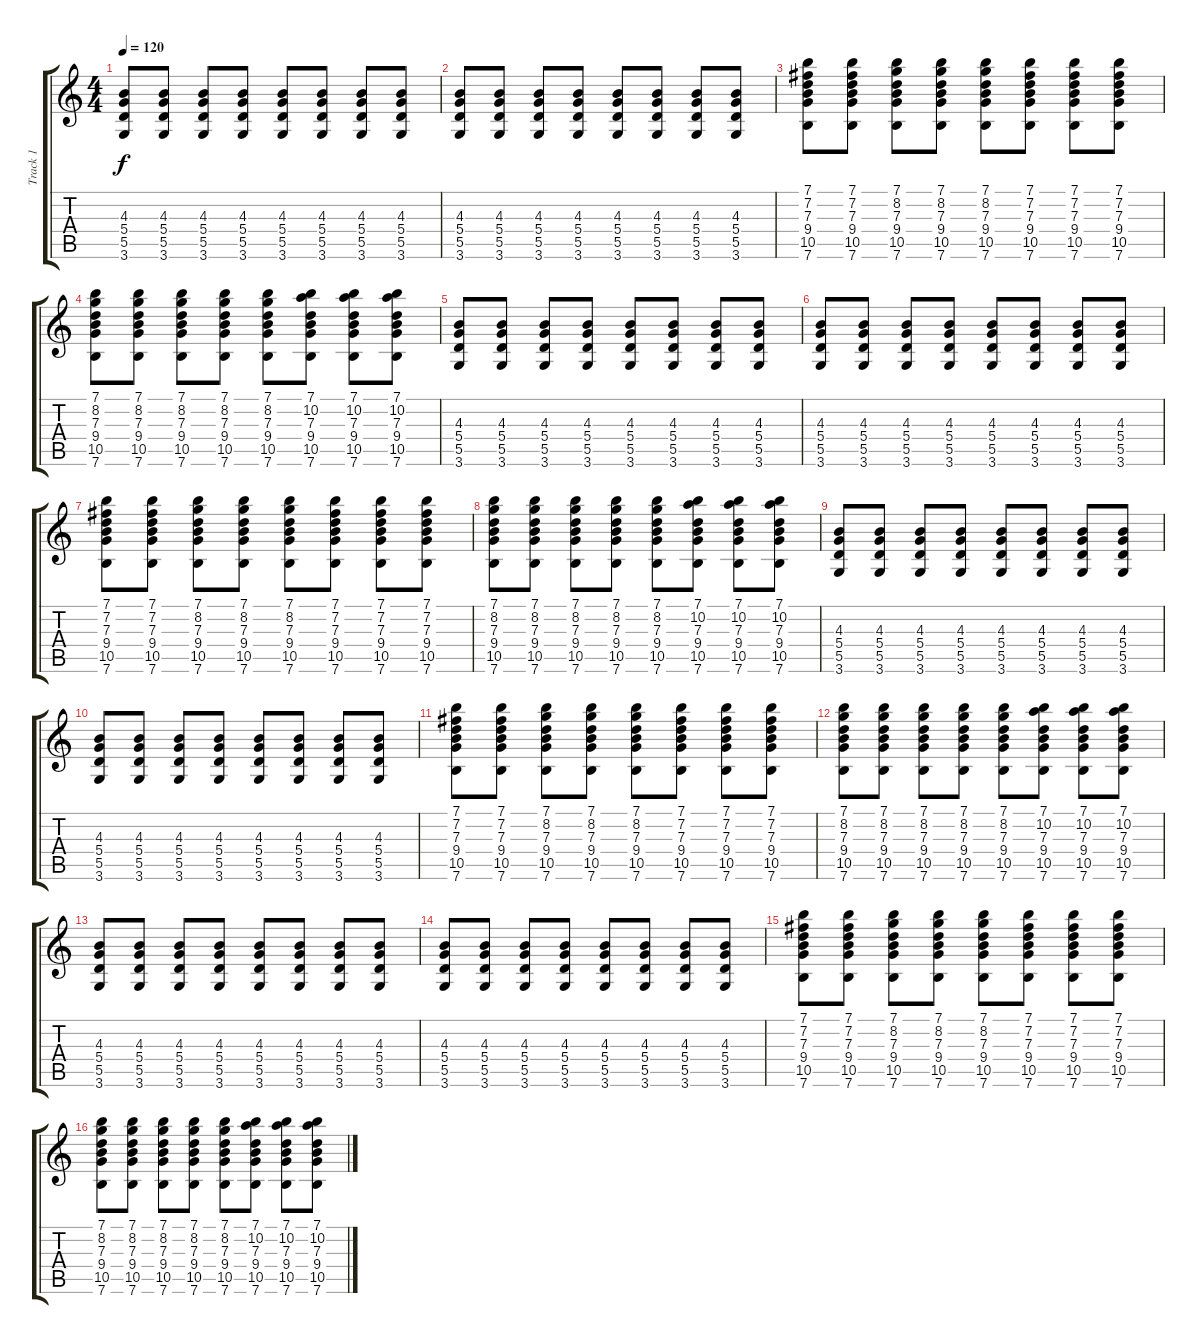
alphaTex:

\track ("Track 1" "Track 1") {instrument acousticguitarsteel}
\staff {score tabs}
\tuning (E4 B3 G3 D3 A2 E2) {hide}
\ts (4 4)
\tempo 120
\clef g2
\ks c
(4.3 5.4 5.5 3.6).8{dy f} (4.3 5.4 5.5 3.6).8 (4.3 5.4 5.5 3.6).8 (4.3 5.4 5.5 3.6).8 (4.3 5.4 5.5 3.6).8 (4.3 5.4 5.5 3.6).8 (4.3 5.4 5.5 3.6).8 (4.3 5.4 5.5 3.6).8 |
(4.3 5.4 5.5 3.6).8 (4.3 5.4 5.5 3.6).8 (4.3 5.4 5.5 3.6).8 (4.3 5.4 5.5 3.6).8 (4.3 5.4 5.5 3.6).8 (4.3 5.4 5.5 3.6).8 (4.3 5.4 5.5 3.6).8 (4.3 5.4 5.5 3.6).8 |
(7.1 7.2 7.3 9.4 10.5 7.6).8 (7.1 7.2 7.3 9.4 10.5 7.6).8 (7.1 8.2 7.3 9.4 10.5 7.6).8 (7.1 8.2 7.3 9.4 10.5 7.6).8 (7.1 8.2 7.3 9.4 10.5 7.6).8 (7.1 7.2 7.3 9.4 10.5 7.6).8 (7.1 7.2 7.3 9.4 10.5 7.6).8 (7.1 7.2 7.3 9.4 10.5 7.6).8 |
(7.1 8.2 7.3 9.4 10.5 7.6).8 (7.1 8.2 7.3 9.4 10.5 7.6).8 (7.1 8.2 7.3 9.4 10.5 7.6).8 (7.1 8.2 7.3 9.4 10.5 7.6).8 (7.1 8.2 7.3 9.4 10.5 7.6).8 (7.1 10.2 7.3 9.4 10.5 7.6).8 (7.1 10.2 7.3 9.4 10.5 7.6).8 (7.1 10.2 7.3 9.4 10.5 7.6).8 |
(4.3 5.4 5.5 3.6).8 (4.3 5.4 5.5 3.6).8 (4.3 5.4 5.5 3.6).8 (4.3 5.4 5.5 3.6).8 (4.3 5.4 5.5 3.6).8 (4.3 5.4 5.5 3.6).8 (4.3 5.4 5.5 3.6).8 (4.3 5.4 5.5 3.6).8 |
(4.3 5.4 5.5 3.6).8 (4.3 5.4 5.5 3.6).8 (4.3 5.4 5.5 3.6).8 (4.3 5.4 5.5 3.6).8 (4.3 5.4 5.5 3.6).8 (4.3 5.4 5.5 3.6).8 (4.3 5.4 5.5 3.6).8 (4.3 5.4 5.5 3.6).8 |
(7.1 7.2 7.3 9.4 10.5 7.6).8 (7.1 7.2 7.3 9.4 10.5 7.6).8 (7.1 8.2 7.3 9.4 10.5 7.6).8 (7.1 8.2 7.3 9.4 10.5 7.6).8 (7.1 8.2 7.3 9.4 10.5 7.6).8 (7.1 7.2 7.3 9.4 10.5 7.6).8 (7.1 7.2 7.3 9.4 10.5 7.6).8 (7.1 7.2 7.3 9.4 10.5 7.6).8 |
(7.1 8.2 7.3 9.4 10.5 7.6).8 (7.1 8.2 7.3 9.4 10.5 7.6).8 (7.1 8.2 7.3 9.4 10.5 7.6).8 (7.1 8.2 7.3 9.4 10.5 7.6).8 (7.1 8.2 7.3 9.4 10.5 7.6).8 (7.1 10.2 7.3 9.4 10.5 7.6).8 (7.1 10.2 7.3 9.4 10.5 7.6).8 (7.1 10.2 7.3 9.4 10.5 7.6).8 |
(4.3 5.4 5.5 3.6).8 (4.3 5.4 5.5 3.6).8 (4.3 5.4 5.5 3.6).8 (4.3 5.4 5.5 3.6).8 (4.3 5.4 5.5 3.6).8 (4.3 5.4 5.5 3.6).8 (4.3 5.4 5.5 3.6).8 (4.3 5.4 5.5 3.6).8 |
(4.3 5.4 5.5 3.6).8 (4.3 5.4 5.5 3.6).8 (4.3 5.4 5.5 3.6).8 (4.3 5.4 5.5 3.6).8 (4.3 5.4 5.5 3.6).8 (4.3 5.4 5.5 3.6).8 (4.3 5.4 5.5 3.6).8 (4.3 5.4 5.5 3.6).8 |
(7.1 7.2 7.3 9.4 10.5 7.6).8 (7.1 7.2 7.3 9.4 10.5 7.6).8 (7.1 8.2 7.3 9.4 10.5 7.6).8 (7.1 8.2 7.3 9.4 10.5 7.6).8 (7.1 8.2 7.3 9.4 10.5 7.6).8 (7.1 7.2 7.3 9.4 10.5 7.6).8 (7.1 7.2 7.3 9.4 10.5 7.6).8 (7.1 7.2 7.3 9.4 10.5 7.6).8 |
(7.1 8.2 7.3 9.4 10.5 7.6).8 (7.1 8.2 7.3 9.4 10.5 7.6).8 (7.1 8.2 7.3 9.4 10.5 7.6).8 (7.1 8.2 7.3 9.4 10.5 7.6).8 (7.1 8.2 7.3 9.4 10.5 7.6).8 (7.1 10.2 7.3 9.4 10.5 7.6).8 (7.1 10.2 7.3 9.4 10.5 7.6).8 (7.1 10.2 7.3 9.4 10.5 7.6).8 |
(4.3 5.4 5.5 3.6).8 (4.3 5.4 5.5 3.6).8 (4.3 5.4 5.5 3.6).8 (4.3 5.4 5.5 3.6).8 (4.3 5.4 5.5 3.6).8 (4.3 5.4 5.5 3.6).8 (4.3 5.4 5.5 3.6).8 (4.3 5.4 5.5 3.6).8 |
(4.3 5.4 5.5 3.6).8 (4.3 5.4 5.5 3.6).8 (4.3 5.4 5.5 3.6).8 (4.3 5.4 5.5 3.6).8 (4.3 5.4 5.5 3.6).8 (4.3 5.4 5.5 3.6).8 (4.3 5.4 5.5 3.6).8 (4.3 5.4 5.5 3.6).8 |
(7.1 7.2 7.3 9.4 10.5 7.6).8 (7.1 7.2 7.3 9.4 10.5 7.6).8 (7.1 8.2 7.3 9.4 10.5 7.6).8 (7.1 8.2 7.3 9.4 10.5 7.6).8 (7.1 8.2 7.3 9.4 10.5 7.6).8 (7.1 7.2 7.3 9.4 10.5 7.6).8 (7.1 7.2 7.3 9.4 10.5 7.6).8 (7.1 7.2 7.3 9.4 10.5 7.6).8 |
(7.1 8.2 7.3 9.4 10.5 7.6).8 (7.1 8.2 7.3 9.4 10.5 7.6).8 (7.1 8.2 7.3 9.4 10.5 7.6).8 (7.1 8.2 7.3 9.4 10.5 7.6).8 (7.1 8.2 7.3 9.4 10.5 7.6).8 (7.1 10.2 7.3 9.4 10.5 7.6).8 (7.1 10.2 7.3 9.4 10.5 7.6).8 (7.1 10.2 7.3 9.4 10.5 7.6).8
